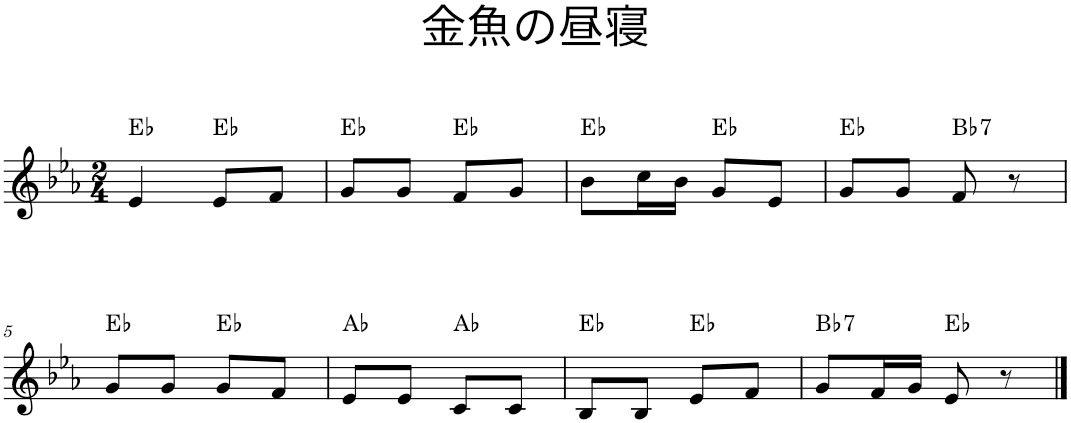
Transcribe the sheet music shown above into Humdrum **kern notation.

**kern	**harte
*part1	*part1
*staff1	*
*I"Piano	*
*I'Pno.	*
*clefG2	*
*k[b-e-a-]	*
*M2/4	*
=1	=1
4e-/	Eb:maj
8e-/L	Eb:maj
8f/J	.
=2	=2
8g/L	Eb:maj
8g/J	.
8f/L	Eb:maj
8g/J	.
=3	=3
8b-\L	Eb:maj
16cc\L	.
16b-\JJ	.
8g/L	Eb:maj
8e-/J	.
=4	=4
8g/L	Eb:maj
8g/J	.
!	!LO:H:kt=7
8f/	Bb:7
8r	.
!!LO:LB:g=z
=5	=5
8g/L	Eb:maj
8g/J	.
8g/L	Eb:maj
8f/J	.
=6	=6
8e-/L	Ab:maj
8e-/J	.
8c/L	Ab:maj
8c/J	.
=7	=7
8B-/L	Eb:maj
8B-/J	.
8e-/L	Eb:maj
8f/J	.
=8	=8
!	!LO:H:kt=7
8g/L	Bb:7
16f/L	.
16g/JJ	.
8e-/	Eb:maj
8r	.
==	==
*-	*-
